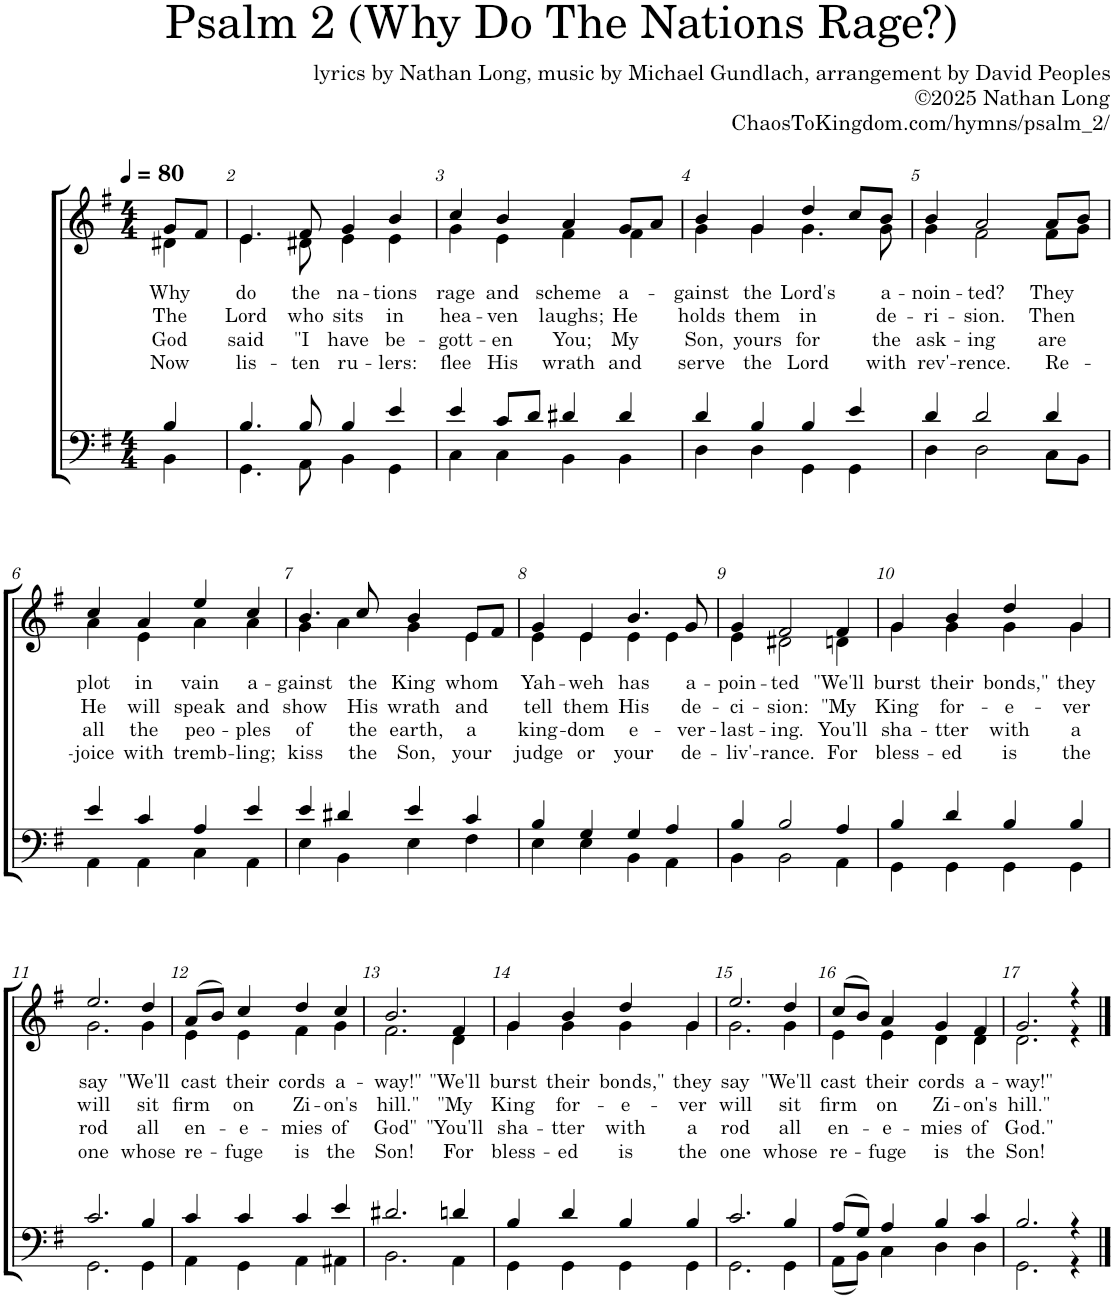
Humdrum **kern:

**kern	**kern	**text	**text	**text	**text
*part2	*part1	*part1	*part1	*part1	*part1
*staff2	*staff1	*staff1	*staff1	*staff1	*staff1
*I"Men	*I"Women	*	*	*	*
*clefF4	*clefG2	*	*	*	*
*k[f#]	*k[f#]	*	*	*	*
*M4/4	*M4/4	*	*	*	*
*MM80	*MM80	*	*	*	*
=1	=1	=1	=1	=1	=1
*^	*	*	*	*	*
!	!	!	!LO:LY:b	!LO:LY:b	!LO:LY:b	!LO:LY:b
*	*	*^	*	*	*	*
4B/	4BB\	8g/L	4d#X\	Why	The	God	Now
.	.	8f#/J	.	.	.	.	.
=2	=2	=2	=2	=2	=2	=2	=2
!	!	!	!	!LO:LY:b	!LO:LY:b	!LO:LY:b	!LO:LY:b
4.B/	4.GG\	4.e/	4.e\	do	Lord	said	lis-
!	!	!	!	!LO:LY:b	!LO:LY:b	!LO:LY:b	!LO:LY:b
8B/	8AA\	8f#/	8d#X\	the	who	"I	-ten
!	!	!	!	!LO:LY:b	!LO:LY:b	!LO:LY:b	!LO:LY:b
4B/	4BB\	4g/	4e\	na-	sits	have	ru-
!	!	!	!	!LO:LY:b	!LO:LY:b	!LO:LY:b	!LO:LY:b
4e/	4GG\	4b/	4e\	-tions	in	be-	-lers:
=3	=3	=3	=3	=3	=3	=3	=3
!	!	!	!	!LO:LY:b	!LO:LY:b	!LO:LY:b	!LO:LY:b
4e/	4C\	4cc/	4g\	rage	hea-	-gott-	flee
!	!	!	!	!LO:LY:b	!LO:LY:b	!LO:LY:b	!LO:LY:b
8c/L	4C\	4b/	4e\	and	-ven	-en	His
8d/J	.	.	.	.	.	.	.
!	!	!	!	!LO:LY:b	!LO:LY:b	!LO:LY:b	!LO:LY:b
4d#X/	4BB\	4a/	4f#\	scheme	laughs;	You;	wrath
!	!	!	!	!LO:LY:b	!LO:LY:b	!LO:LY:b	!LO:LY:b
4d#/	4BB\	8g/L	4f#\	a-	He	My	and
.	.	8a/J	.	.	.	.	.
=4	=4	=4	=4	=4	=4	=4	=4
!	!	!	!	!LO:LY:b	!LO:LY:b	!LO:LY:b	!LO:LY:b
4d/	4D\	4b/	4g\	-gainst	holds	Son,	serve
!	!	!	!	!LO:LY:b	!LO:LY:b	!LO:LY:b	!LO:LY:b
4B/	4D\	4g/	4g\	the	them	yours	the
!	!	!	!	!LO:LY:b	!LO:LY:b	!LO:LY:b	!LO:LY:b
4B/	4GG\	4dd/	4.g\	Lord's	in	for	Lord
4e/	4GG\	8cc/L	.	.	.	.	.
!	!	!	!	!LO:LY:b	!LO:LY:b	!LO:LY:b	!LO:LY:b
.	.	8b/J	8g\	a-	de-	the	with
=5	=5	=5	=5	=5	=5	=5	=5
!	!	!	!	!LO:LY:b	!LO:LY:b	!LO:LY:b	!LO:LY:b
4d/	4D\	4b/	4g\	-noin-	-ri-	ask-	rev'-
!	!	!	!	!LO:LY:b	!LO:LY:b	!LO:LY:b	!LO:LY:b
2d/	2D\	2a/	2f#\	-ted?	-sion.	-ing	-rence.
!	!	!	!	!LO:LY:b	!LO:LY:b	!LO:LY:b	!LO:LY:b
4d/	8C\L	8a/L	8f#\L	They	Then	are	Re-
.	8BB\J	8b/J	8g\J	.	.	.	.
!!LO:LB:g=z	!!
=6	=6	=6	=6	=6	=6	=6	=6
!	!	!	!	!LO:LY:b	!LO:LY:b	!LO:LY:b	!LO:LY:b
4e/	4AA\	4cc/	4a\	plot	He	all	-joice
!	!	!	!	!LO:LY:b	!LO:LY:b	!LO:LY:b	!LO:LY:b
4c/	4AA\	4a/	4e\	in	will	the	with
!	!	!	!	!LO:LY:b	!LO:LY:b	!LO:LY:b	!LO:LY:b
4A/	4C\	4ee/	4a\	vain	speak	peo-	tremb-
!	!	!	!	!LO:LY:b	!LO:LY:b	!LO:LY:b	!LO:LY:b
4e/	4AA\	4cc/	4a\	a-	and	-ples	-ling;
=7	=7	=7	=7	=7	=7	=7	=7
!	!	!	!	!LO:LY:b	!LO:LY:b	!LO:LY:b	!LO:LY:b
4e/	4E\	4.b/	4g\	-gainst	show	of	kiss
4d#X/	4BB\	.	4a\	.	.	.	.
!	!	!	!	!LO:LY:b	!LO:LY:b	!LO:LY:b	!LO:LY:b
.	.	8cc/	.	the	His	the	the
!	!	!	!	!LO:LY:b	!LO:LY:b	!LO:LY:b	!LO:LY:b
4e/	4E\	4b/	4g\	King	wrath	earth,	Son,
!	!	!	!	!LO:LY:b	!LO:LY:b	!LO:LY:b	!LO:LY:b
4c/	4F#\	8e/L	4e\	whom	and	a	your
.	.	8f#/J	.	.	.	.	.
=8	=8	=8	=8	=8	=8	=8	=8
!	!	!	!	!LO:LY:b	!LO:LY:b	!LO:LY:b	!LO:LY:b
4B/	4E\	4g/	4e\	Yah-	tell	king-	judge
!	!	!	!	!LO:LY:b	!LO:LY:b	!LO:LY:b	!LO:LY:b
4G/	4E\	4e/	4e\	-weh	them	-dom	or
!	!	!	!	!LO:LY:b	!LO:LY:b	!LO:LY:b	!LO:LY:b
4G/	4BB\	4.b/	4e\	has	His	e-	your
4A/	4AA\	.	4e\	.	.	.	.
!	!	!	!	!LO:LY:b	!LO:LY:b	!LO:LY:b	!LO:LY:b
.	.	8g/	.	a-	de-	-ver-	de-
=9	=9	=9	=9	=9	=9	=9	=9
!	!	!	!	!LO:LY:b	!LO:LY:b	!LO:LY:b	!LO:LY:b
4B/	4BB\	4g/	4e\	-poin-	-ci-	-last-	-liv'-
!	!	!	!	!LO:LY:b	!LO:LY:b	!LO:LY:b	!LO:LY:b
2B/	2BB\	2f#/	2d#X\	-ted	-sion:	-ing.	-rance.
!	!	!	!	!LO:LY:b	!LO:LY:b	!LO:LY:b	!LO:LY:b
4A/	4AA\	4f#/	4dn\	"We'll	"My	You'll	For
=10	=10	=10	=10	=10	=10	=10	=10
!	!	!	!	!LO:LY:b	!LO:LY:b	!LO:LY:b	!LO:LY:b
4B/	4GG\	4g/	4g\	burst	King	sha-	bless-
!	!	!	!	!LO:LY:b	!LO:LY:b	!LO:LY:b	!LO:LY:b
4d/	4GG\	4b/	4g\	their	for-	-tter	-ed
!	!	!	!	!LO:LY:b	!LO:LY:b	!LO:LY:b	!LO:LY:b
4B/	4GG\	4dd/	4g\	bonds,"	-e-	with	is
!	!	!	!	!LO:LY:b	!LO:LY:b	!LO:LY:b	!LO:LY:b
4B/	4GG\	4g/	4g\	they	-ver	a	the
!!LO:LB:g=z	!!
=11	=11	=11	=11	=11	=11	=11	=11
!	!	!	!	!LO:LY:b	!LO:LY:b	!LO:LY:b	!LO:LY:b
2.c/	2.GG\	2.ee/	2.g\	say	will	rod	one
!	!	!	!	!LO:LY:b	!LO:LY:b	!LO:LY:b	!LO:LY:b
4B/	4GG\	4dd/	4g\	"We'll	sit	all	whose
=12	=12	=12	=12	=12	=12	=12	=12
!	!	!	!	!LO:LY:b	!LO:LY:b	!LO:LY:b	!LO:LY:b
4c/	4AA\	(8a/L	4e\	cast	firm	en-	re-
.	.	8b/J)	.	.	.	.	.
!	!	!	!	!LO:LY:b	!LO:LY:b	!LO:LY:b	!LO:LY:b
4c/	4GG\	4cc/	4e\	their	on	-e-	-fuge
!	!	!	!	!LO:LY:b	!LO:LY:b	!LO:LY:b	!LO:LY:b
4c/	4AA\	4dd/	4f#\	cords	Zi-	-mies	is
!	!	!	!	!LO:LY:b	!LO:LY:b	!LO:LY:b	!LO:LY:b
4e/	4AA#X\	4cc/	4g\	a-	-on's	of	the
=13	=13	=13	=13	=13	=13	=13	=13
!	!	!	!	!LO:LY:b	!LO:LY:b	!LO:LY:b	!LO:LY:b
2.d#X/	2.BB\	2.b/	2.f#\	-way!"	hill."	God"	Son!
!	!	!	!	!LO:LY:b	!LO:LY:b	!LO:LY:b	!LO:LY:b
4dn/	4AA\	4f#/	4d\	"We'll	"My	"You'll	For
=14	=14	=14	=14	=14	=14	=14	=14
!	!	!	!	!LO:LY:b	!LO:LY:b	!LO:LY:b	!LO:LY:b
4B/	4GG\	4g/	4g\	burst	King	sha-	bless-
!	!	!	!	!LO:LY:b	!LO:LY:b	!LO:LY:b	!LO:LY:b
4d/	4GG\	4b/	4g\	their	for-	-tter	-ed
!	!	!	!	!LO:LY:b	!LO:LY:b	!LO:LY:b	!LO:LY:b
4B/	4GG\	4dd/	4g\	bonds,"	-e-	with	is
!	!	!	!	!LO:LY:b	!LO:LY:b	!LO:LY:b	!LO:LY:b
4B/	4GG\	4g/	4g\	they	-ver	a	the
=15	=15	=15	=15	=15	=15	=15	=15
!	!	!	!	!LO:LY:b	!LO:LY:b	!LO:LY:b	!LO:LY:b
2.c/	2.GG\	2.ee/	2.g\	say	will	rod	one
!	!	!	!	!LO:LY:b	!LO:LY:b	!LO:LY:b	!LO:LY:b
4B/	4GG\	4dd/	4g\	"We'll	sit	all	whose
=16	=16	=16	=16	=16	=16	=16	=16
!	!	!	!	!LO:LY:b	!LO:LY:b	!LO:LY:b	!LO:LY:b
(8A/L	(8AA\L	(8cc/L	4e\	cast	firm	en-	re-
8G/J)	8BB\J)	8b/J)	.	.	.	.	.
!	!	!	!	!LO:LY:b	!LO:LY:b	!LO:LY:b	!LO:LY:b
4A/	4C\	4a/	4e\	their	on	-e-	-fuge
!	!	!	!	!LO:LY:b	!LO:LY:b	!LO:LY:b	!LO:LY:b
4B/	4D\	4g/	4d\	cords	Zi-	-mies	is
!	!	!	!	!LO:LY:b	!LO:LY:b	!LO:LY:b	!LO:LY:b
4c/	4D\	4f#/	4d\	a-	-on's	of	the
=17	=17	=17	=17	=17	=17	=17	=17
!	!	!	!	!LO:LY:b	!LO:LY:b	!LO:LY:b	!LO:LY:b
2.B/	2.GG\	2.g/	2.d\	-way!"	hill."	God."	Son!
4r	4r	4r	4r	.	.	.	.
*v	*v	*	*	*	*	*	*
*	*v	*v	*	*	*	*
==	==	==	==	==	==
*-	*-	*-	*-	*-	*-
